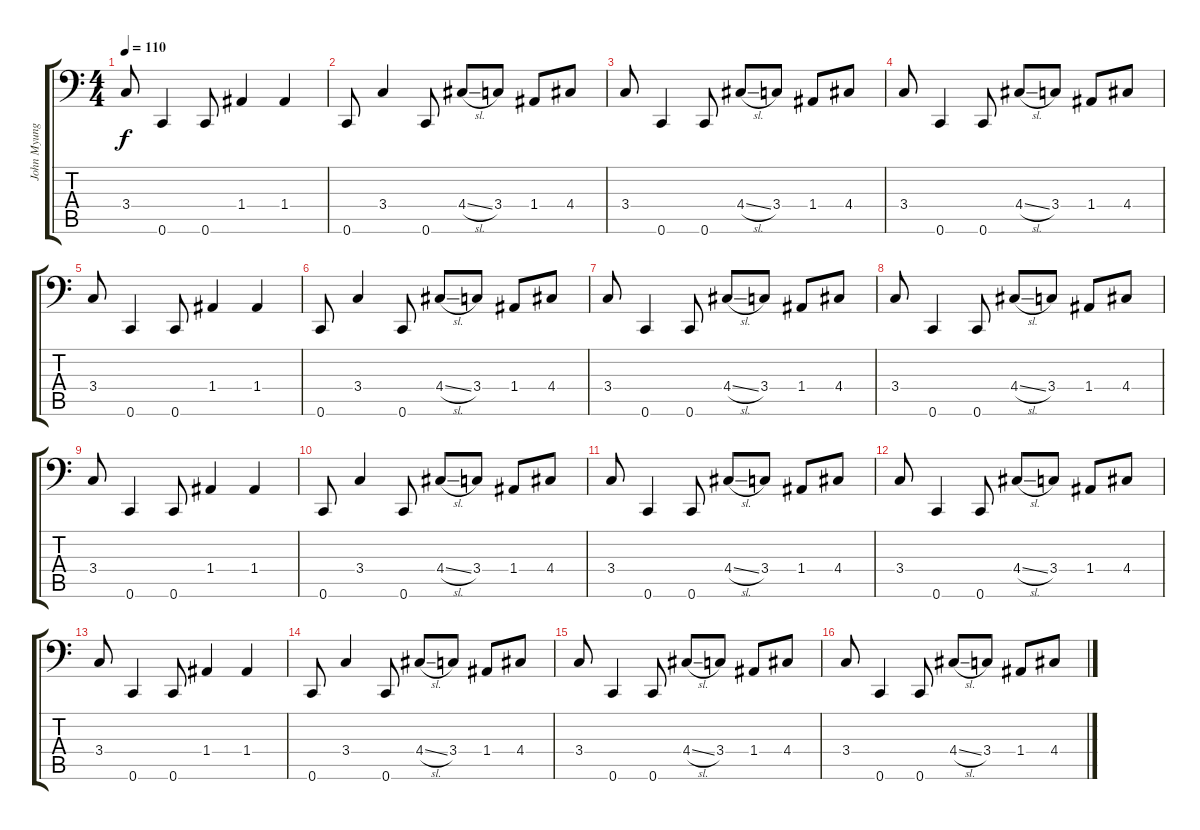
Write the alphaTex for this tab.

\track ("John Myung" "John Myung") {instrument electricbassfinger}
\staff {score tabs}
\tuning (C3 G2 D2 A1 E1 C1) {hide}
\ts (4 4)
\tempo 110
\clef f4
\ks c
3.4.8{dy f} 0.6.4 0.6.8 1.4.4 1.4.4 |
0.6.8 3.4.4 0.6.8 4.4{sl}.8 3.4.8 1.4.8 4.4.8 |
3.4.8 0.6.4 0.6.8 4.4{sl}.8 3.4.8 1.4.8 4.4.8 |
3.4.8 0.6.4 0.6.8 4.4{sl}.8 3.4.8 1.4.8 4.4.8 |
3.4.8 0.6.4 0.6.8 1.4.4 1.4.4 |
0.6.8 3.4.4 0.6.8 4.4{sl}.8 3.4.8 1.4.8 4.4.8 |
3.4.8 0.6.4 0.6.8 4.4{sl}.8 3.4.8 1.4.8 4.4.8 |
3.4.8 0.6.4 0.6.8 4.4{sl}.8 3.4.8 1.4.8 4.4.8 |
3.4.8 0.6.4 0.6.8 1.4.4 1.4.4 |
0.6.8 3.4.4 0.6.8 4.4{sl}.8 3.4.8 1.4.8 4.4.8 |
3.4.8 0.6.4 0.6.8 4.4{sl}.8 3.4.8 1.4.8 4.4.8 |
3.4.8 0.6.4 0.6.8 4.4{sl}.8 3.4.8 1.4.8 4.4.8 |
3.4.8 0.6.4 0.6.8 1.4.4 1.4.4 |
0.6.8 3.4.4 0.6.8 4.4{sl}.8 3.4.8 1.4.8 4.4.8 |
3.4.8 0.6.4 0.6.8 4.4{sl}.8 3.4.8 1.4.8 4.4.8 |
3.4.8 0.6.4 0.6.8 4.4{sl}.8 3.4.8 1.4.8 4.4.8
